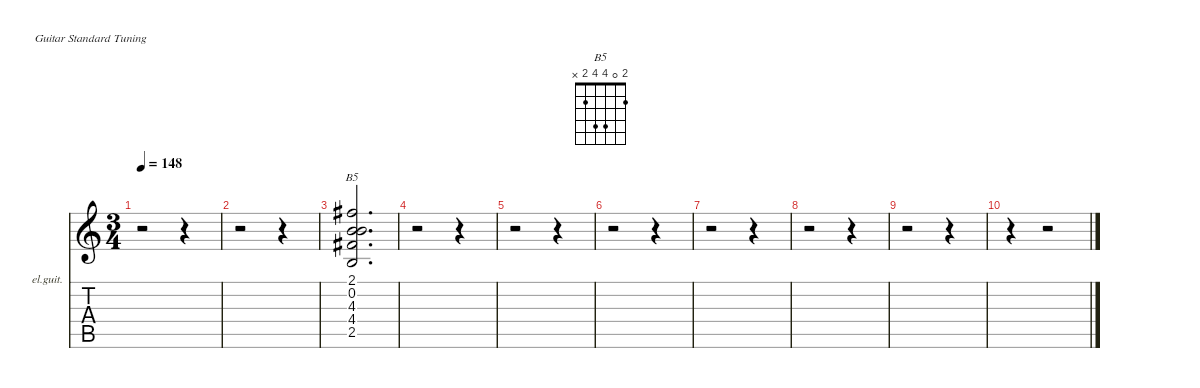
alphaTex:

\defaultSystemsLayout 4
\hideDynamics
\bracketExtendMode nobrackets
\firstSystemTrackNameOrientation horizontal
\otherSystemsTrackNameOrientation horizontal
\track ("Clean Guitar 2" "el.guit.") {instrument electricguitarclean}
\staff {score tabs}
\tuning (E4 B3 G3 D3 A2 E2)
\chord ("B5" 2 0 4 4 2 x)
\ts (3 4)
\tempo 148
\clef g2
\ks c
r.2{dy f beam Down} r.4{beam Down} |
r.2{beam Down} r.4{beam Down} |
(2.1{acc #} 0.2 4.3 4.4{acc #} 2.5).2{d ch "B5" beam Up} |
r.2{beam Down} r.4{beam Down} |
r.2{beam Down} r.4{beam Down} |
r.2{beam Down} r.4{beam Down} |
r.2{beam Down} r.4{beam Down} |
r.2{beam Down} r.4{beam Down} |
r.2{beam Down} r.4{beam Down} |
r.4{beam Down} r.2{beam Down}
